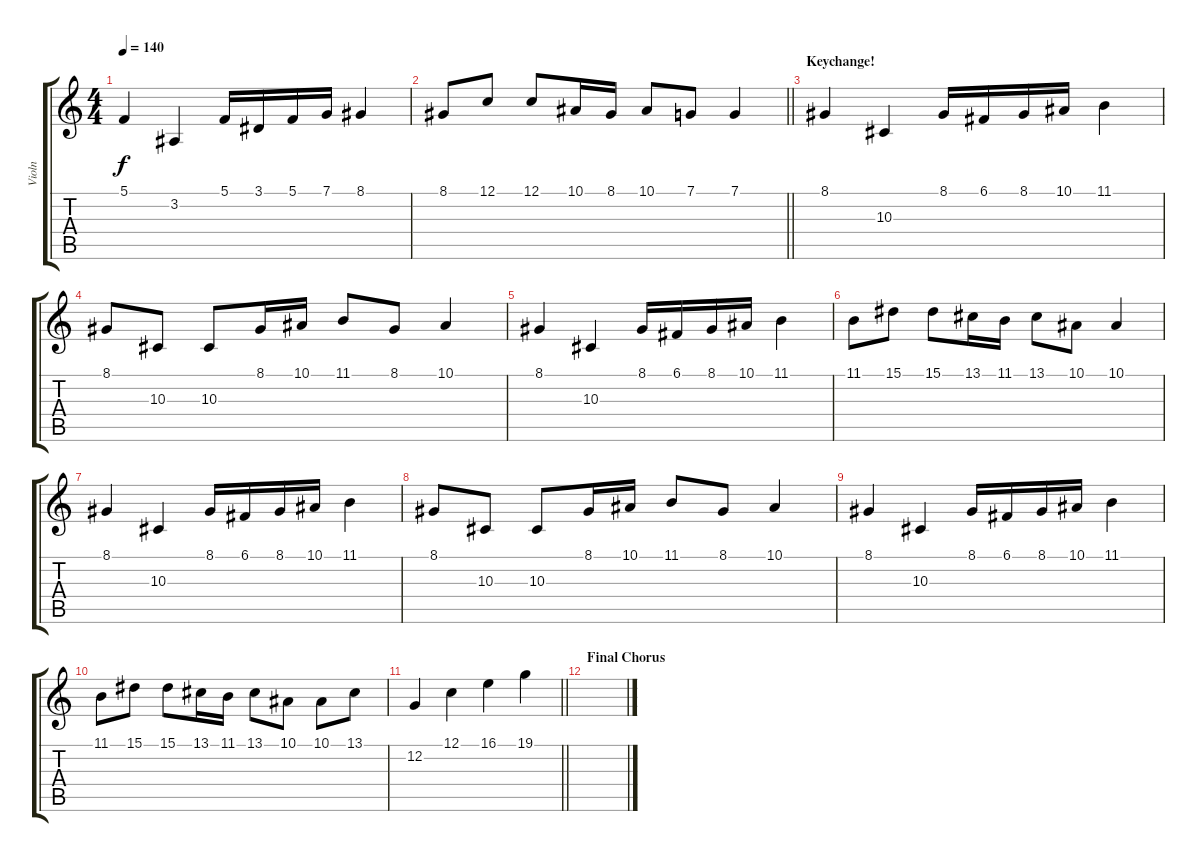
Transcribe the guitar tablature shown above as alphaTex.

\track ("Violn" "Violn") {instrument violin}
\staff {score tabs}
\tuning (C4 G3 Eb3 Bb2 F2 C2) {hide}
\ts (4 4)
\tempo 140
\clef g2
\ks c
5.1.4{dy f} 3.2.4 5.1.16 3.1.16 5.1.16 7.1.16 8.1.4 |
\barLineRight lightlight
8.1.8 12.1.8 12.1.8 10.1.16 8.1.16 10.1.8 7.1.8 7.1.4 |
\section ("" "Keychange!")
8.1.4 10.3.4 8.1.16 6.1.16 8.1.16 10.1.16 11.1.4 |
8.1.8 10.3.8 10.3.8 8.1.16 10.1.16 11.1.8 8.1.8 10.1.4 |
8.1.4 10.3.4 8.1.16 6.1.16 8.1.16 10.1.16 11.1.4 |
11.1.8 15.1.8 15.1.8 13.1.16 11.1.16 13.1.8 10.1.8 10.1.4 |
8.1.4 10.3.4 8.1.16 6.1.16 8.1.16 10.1.16 11.1.4 |
8.1.8 10.3.8 10.3.8 8.1.16 10.1.16 11.1.8 8.1.8 10.1.4 |
8.1.4 10.3.4 8.1.16 6.1.16 8.1.16 10.1.16 11.1.4 |
11.1.8 15.1.8 15.1.8 13.1.16 11.1.16 13.1.8 10.1.8 10.1.8 13.1.8 |
\barLineRight lightlight
12.2.4 12.1.4 16.1.4 19.1.4 |
\section ("" "Final Chorus")
